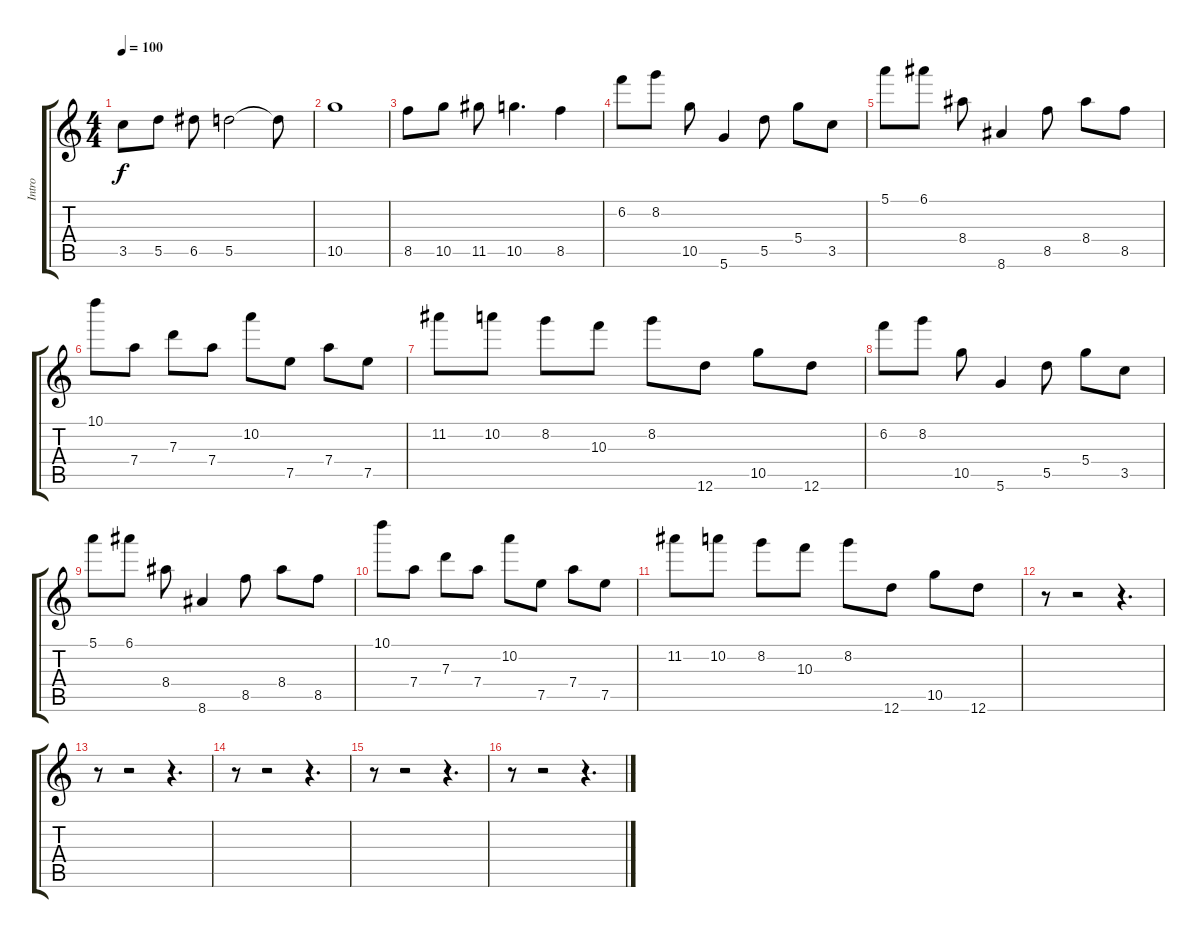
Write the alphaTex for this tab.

\track ("Intro" "Intro") {solo instrument electricbassfinger}
\staff {score tabs}
\tuning (E5 B4 G4 D4 A3 D3) {hide}
\ts (4 4)
\tempo 100
\clef g2
\ks c
3.5.8{dy f} 5.5.8 6.5.8 5.5.2 5.5{t}.8 |
10.5.1 |
8.5.8 10.5.8 11.5.8 10.5.4{d} 8.5.4 |
6.2.8 8.2.8 10.5.8 5.6.4 5.5.8 5.4.8 3.5.8 |
5.1.8 6.1.8 8.4.8 8.6.4 8.5.8 8.4.8 8.5.8 |
10.1.8 7.4.8 7.3.8 7.4.8 10.2.8 7.5.8 7.4.8 7.5.8 |
11.2.8 10.2.8 8.2.8 10.3.8 8.2.8 12.6.8 10.5.8 12.6.8 |
6.2.8 8.2.8 10.5.8 5.6.4 5.5.8 5.4.8 3.5.8 |
5.1.8 6.1.8 8.4.8 8.6.4 8.5.8 8.4.8 8.5.8 |
10.1.8 7.4.8 7.3.8 7.4.8 10.2.8 7.5.8 7.4.8 7.5.8 |
11.2.8 10.2.8 8.2.8 10.3.8 8.2.8 12.6.8 10.5.8 12.6.8 |
r.8 r.2 r.4{d} |
r.8 r.2 r.4{d} |
r.8 r.2 r.4{d} |
r.8 r.2 r.4{d} |
r.8 r.2 r.4{d}
